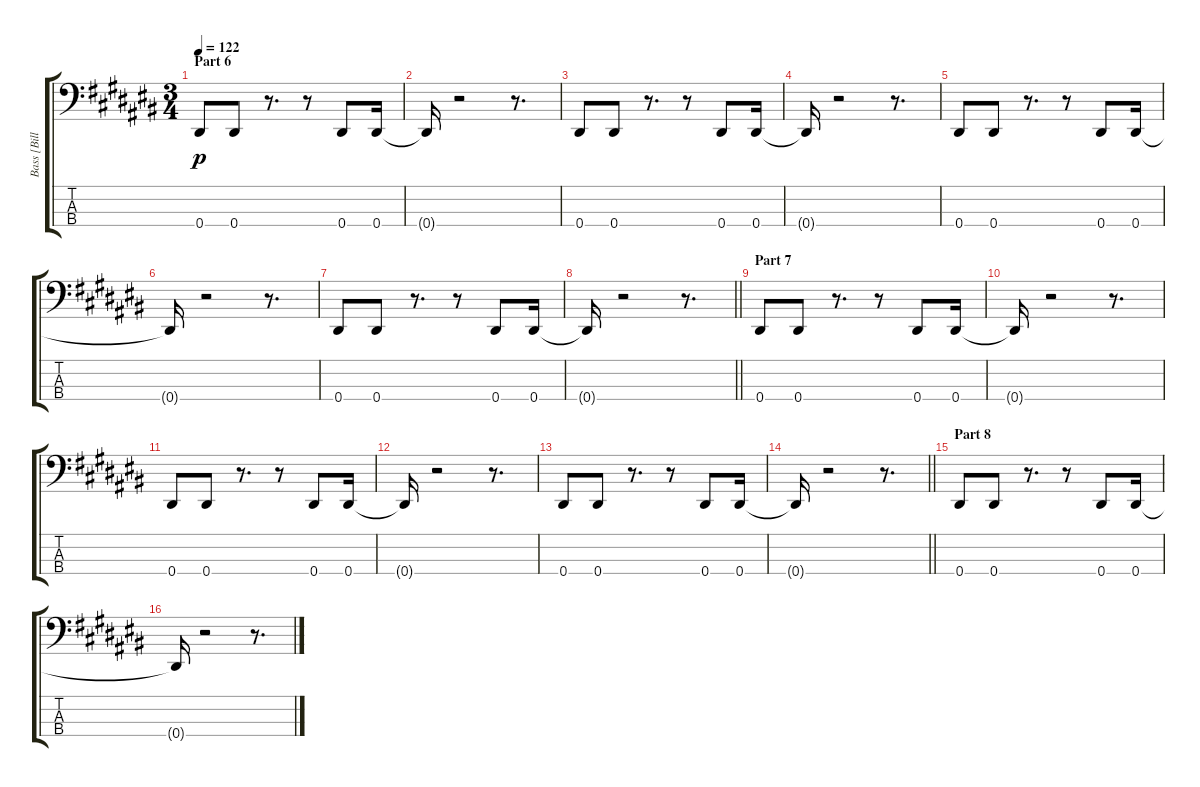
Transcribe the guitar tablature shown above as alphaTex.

\track ("Bass [Bill Laswell]" "Bass [Bill") {instrument synthbass2}
\staff {score tabs}
\tuning (Gb2 Db2 Ab1 Eb1) {hide}
\ts (3 4)
\section ("" "Part 6")
\tempo 122
\clef f4
\ks c#
0.4.8{dy p} 0.4.8 r.8{d} r.8 0.4.8 0.4.16 |
0.4{t}.16 r.2 r.8{d} |
0.4.8 0.4.8 r.8{d} r.8 0.4.8 0.4.16 |
0.4{t}.16 r.2 r.8{d} |
0.4.8 0.4.8 r.8{d} r.8 0.4.8 0.4.16 |
0.4{t}.16 r.2 r.8{d} |
0.4.8 0.4.8 r.8{d} r.8 0.4.8 0.4.16 |
\barLineRight lightlight
0.4{t}.16 r.2 r.8{d} |
\section ("" "Part 7")
0.4.8 0.4.8 r.8{d} r.8 0.4.8 0.4.16 |
0.4{t}.16 r.2 r.8{d} |
0.4.8 0.4.8 r.8{d} r.8 0.4.8 0.4.16 |
0.4{t}.16 r.2 r.8{d} |
0.4.8 0.4.8 r.8{d} r.8 0.4.8 0.4.16 |
\barLineRight lightlight
0.4{t}.16 r.2 r.8{d} |
\section ("" "Part 8")
0.4.8 0.4.8 r.8{d} r.8 0.4.8 0.4.16 |
0.4{t}.16 r.2 r.8{d}
